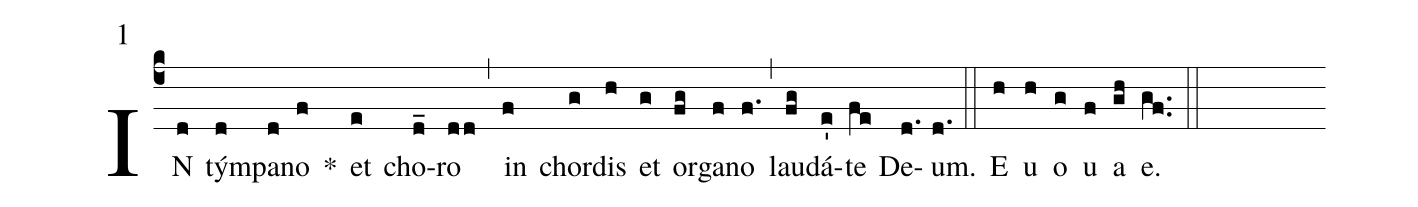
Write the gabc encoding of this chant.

mode:1;
%%
(c4)IN(d) tým(d)pa(d)no(f) *() et(e) cho(d_)ro(dd) (,) in(f) chor(g)dis(h) et(g) or(fg)ga(f)no(f.) (,) lau(fg)dá(e')te(fe) De(d.)um.(d.) (::) <eu>E(h) u(h) o(g) u(f) a(gh) e.</eu>(gf..) (::)
